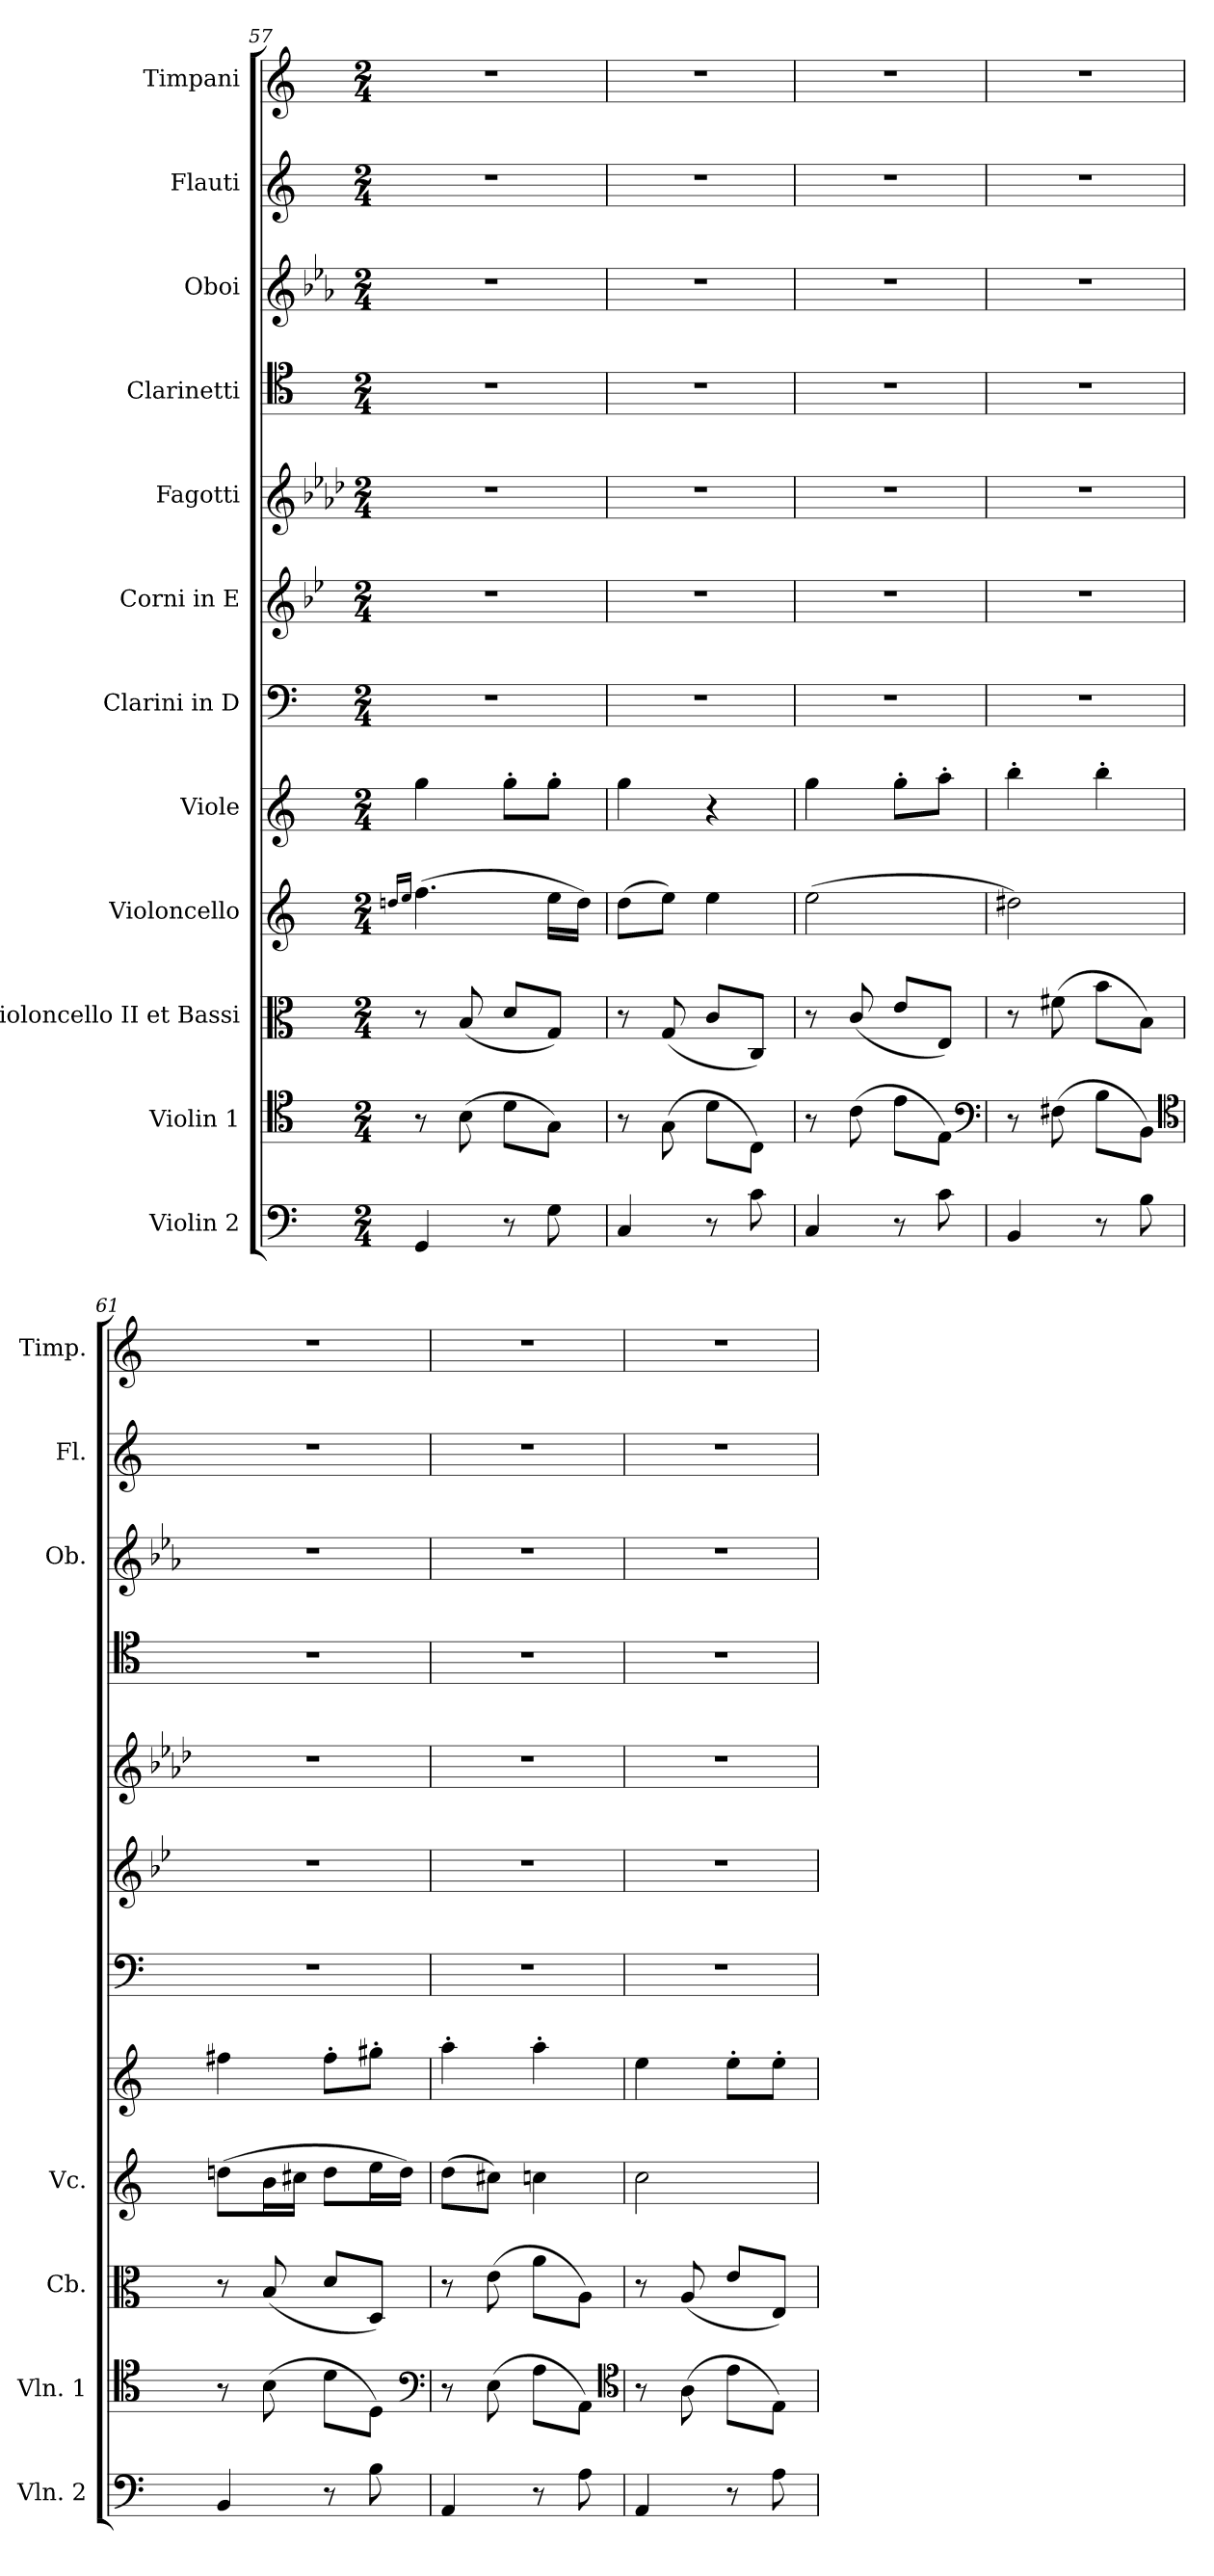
**kern	**kern	**kern	**kern	**kern	**kern	**kern	**kern	**kern	**kern	**kern	**kern
*part12	*part11	*part10	*part9	*part8	*part7	*part6	*part5	*part4	*part3	*part2	*part1
*staff12	*staff11	*staff10	*staff9	*staff8	*staff7	*staff6	*staff5	*staff4	*staff3	*staff2	*staff1
*I"Violin 2	*I"Violin 1	*I"Violoncello II et Bassi	*I"Violoncello	*I"Viole	*I"Clarini in D	*I"Corni in E	*I"Fagotti	*I"Clarinetti	*I"Oboi	*I"Flauti	*I"Timpani
*I'Vln. 2	*I'Vln. 1	*I'Cb.	*I'Vc.	*	*	*	*	*	*I'Ob.	*I'Fl.	*I'Timp.
*clefF4	*clefC4	*clefC3	*clefG2	*clefG2	*clefF4	*clefG2	*clefG2	*clefC4	*clefG2	*clefG2	*clefG2
*ITrd7c12	*	*	*	*	*	*ITrd-1c-2	*ITrd5c8	*	*ITrd2c3	*	*
*k[]	*k[]	*k[]	*k[]	*k[]	*k[]	*k[]	*k[]	*k[]	*k[]	*k[]	*k[]
*M2/4	*M2/4	*M2/4	*M2/4	*M2/4	*M2/4	*M2/4	*M2/4	*M2/4	*M2/4	*M2/4	*M2/4
=57	=57	=57	=57	=57	=57	=57	=57	=57	=57	=57	=57
.	.	.	16qqddn/LL	.	.	.	.	.	.	.	.
.	.	.	16qqee/JJ	.	.	.	.	.	.	.	.
4GGG/	8r	8r	(>4.ff\	4gg\	2r	2r	2r	2r	2r	2r	2r
.	(>8B\	(<8B/	.	.	.	.	.	.	.	.	.
8r	8d\L	8d/L	.	8gg'\L	.	.	.	.	.	.	.
8GG\	8G\J)	8G/J)	16ee\LL	8gg'\J	.	.	.	.	.	.	.
.	.	.	16dd\JJ)	.	.	.	.	.	.	.	.
=58	=58	=58	=58	=58	=58	=58	=58	=58	=58	=58	=58
4CC/	8r	8r	(>8dd\L	4gg\	2r	2r	2r	2r	2r	2r	2r
.	(>8G\	(<8G/	8ee\J)	.	.	.	.	.	.	.	.
8r	8d\L	8c/L	4ee\	4r	.	.	.	.	.	.	.
8C\	8C\J)	8C/J)	.	.	.	.	.	.	.	.	.
=59	=59	=59	=59	=59	=59	=59	=59	=59	=59	=59	=59
4CC/	8r	8r	(>2ee\	4gg\	2r	2r	2r	2r	2r	2r	2r
.	(>8c\	(<8c/	.	.	.	.	.	.	.	.	.
8r	8e\L	8e/L	.	8gg'\L	.	.	.	.	.	.	.
8C\	8E\J)	8E/J)	.	8aa'\J	.	.	.	.	.	.	.
*	*clefF4	*	*	*	*	*	*	*	*	*	*
!!LO:PB:g=z
=60	=60	=60	=60	=60	=60	=60	=60	=60	=60	=60	=60
4BBB/	8r	8r	2dd#X\)	4bb'\	2r	2r	2r	2r	2r	2r	2r
.	(>8F#X\	(>8f#X\	.	.	.	.	.	.	.	.	.
8r	8B\L	8b\L	.	4bb'\	.	.	.	.	.	.	.
8BB\	8BB\J)	8B\J)	.	.	.	.	.	.	.	.	.
*	*clefC4	*	*	*	*	*	*	*	*	*	*
=61	=61	=61	=61	=61	=61	=61	=61	=61	=61	=61	=61
4BBB/	8r	8r	(>8ddn\L	4ff#X\	2r	2r	2r	2r	2r	2r	2r
.	(>8B\	(<8B/	16b\L	.	.	.	.	.	.	.	.
.	.	.	16cc#X\JJ	.	.	.	.	.	.	.	.
8r	8d\L	8d/L	8dd\L	8ff#'\L	.	.	.	.	.	.	.
8BB\	8D\J)	8D/J)	16ee\L	8gg#X'\J	.	.	.	.	.	.	.
.	.	.	16dd\JJ)	.	.	.	.	.	.	.	.
*	*clefF4	*	*	*	*	*	*	*	*	*	*
=62	=62	=62	=62	=62	=62	=62	=62	=62	=62	=62	=62
4AAA/	8r	8r	(>8dd\L	4aa'\	2r	2r	2r	2r	2r	2r	2r
.	(>8E\	(>8e\	8cc#X\J)	.	.	.	.	.	.	.	.
8r	8A\L	8a\L	4ccn\	4aa'\	.	.	.	.	.	.	.
8AA\	8AA\J)	8A\J)	.	.	.	.	.	.	.	.	.
*	*clefC4	*	*	*	*	*	*	*	*	*	*
=63	=63	=63	=63	=63	=63	=63	=63	=63	=63	=63	=63
4AAA/	8r	8r	2cc\	4ee\	2r	2r	2r	2r	2r	2r	2r
.	(>8A\	(<8A/	.	.	.	.	.	.	.	.	.
8r	8e\L	8e/L	.	8ee'\L	.	.	.	.	.	.	.
8AA\	8E\J)	8E/J)	.	8ee'\J	.	.	.	.	.	.	.
=	=	=	=	=	=	=	=	=	=	=	=
*-	*-	*-	*-	*-	*-	*-	*-	*-	*-	*-	*-
